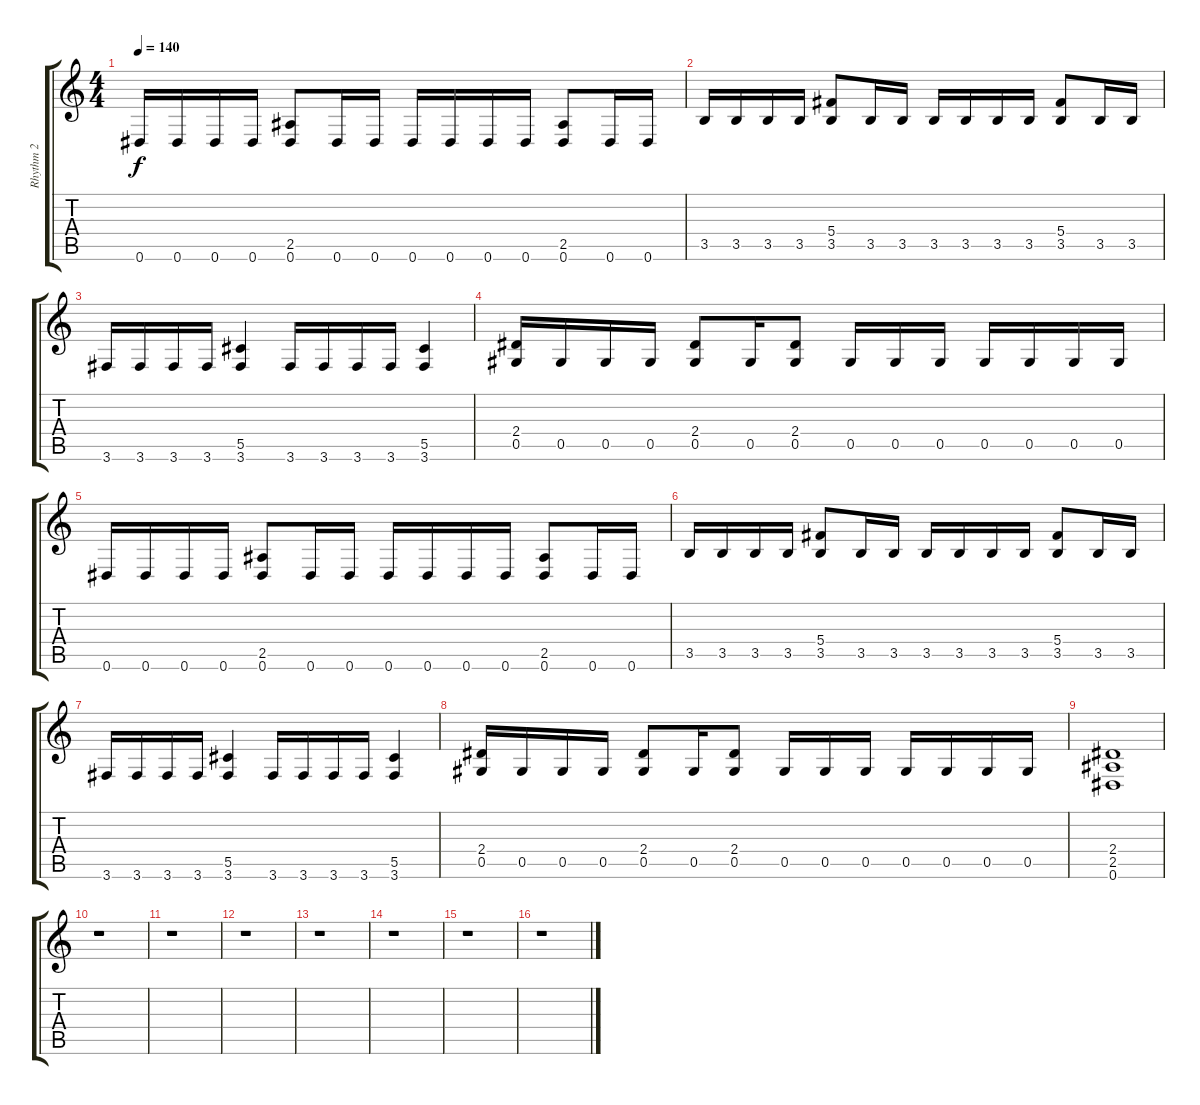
\track ("Rhythm 2" "Rhythm 2") {instrument overdrivenguitar}
\staff {score tabs}
\tuning (Eb4 Bb3 Gb3 Db3 Ab2 Eb2) {hide}
\ts (4 4)
\tempo 140
\clef g2
\ks c
0.6.16{dy f} 0.6.16 0.6.16 0.6.16 (2.5 0.6).8 0.6.16 0.6.16 0.6.16 0.6.16 0.6.16 0.6.16 (2.5 0.6).8 0.6.16 0.6.16 |
3.5.16 3.5.16 3.5.16 3.5.16 (5.4 3.5).8 3.5.16 3.5.16 3.5.16 3.5.16 3.5.16 3.5.16 (5.4 3.5).8 3.5.16 3.5.16 |
3.6.16 3.6.16 3.6.16 3.6.16 (5.5 3.6).4 3.6.16 3.6.16 3.6.16 3.6.16 (5.5 3.6).4 |
(2.4 0.5).16 0.5.16 0.5.16 0.5.16 (2.4 0.5).8 0.5.16 (2.4 0.5).8 0.5.16 0.5.16 0.5.16 0.5.16 0.5.16 0.5.16 0.5.16 |
0.6.16 0.6.16 0.6.16 0.6.16 (2.5 0.6).8 0.6.16 0.6.16 0.6.16 0.6.16 0.6.16 0.6.16 (2.5 0.6).8 0.6.16 0.6.16 |
3.5.16 3.5.16 3.5.16 3.5.16 (5.4 3.5).8 3.5.16 3.5.16 3.5.16 3.5.16 3.5.16 3.5.16 (5.4 3.5).8 3.5.16 3.5.16 |
3.6.16 3.6.16 3.6.16 3.6.16 (5.5 3.6).4 3.6.16 3.6.16 3.6.16 3.6.16 (5.5 3.6).4 |
(2.4 0.5).16 0.5.16 0.5.16 0.5.16 (2.4 0.5).8 0.5.16 (2.4 0.5).8 0.5.16 0.5.16 0.5.16 0.5.16 0.5.16 0.5.16 0.5.16 |
(2.4 2.5 0.6).1 |
r.1 |
r.1 |
r.1 |
r.1 |
r.1 |
r.1 |
r.1
